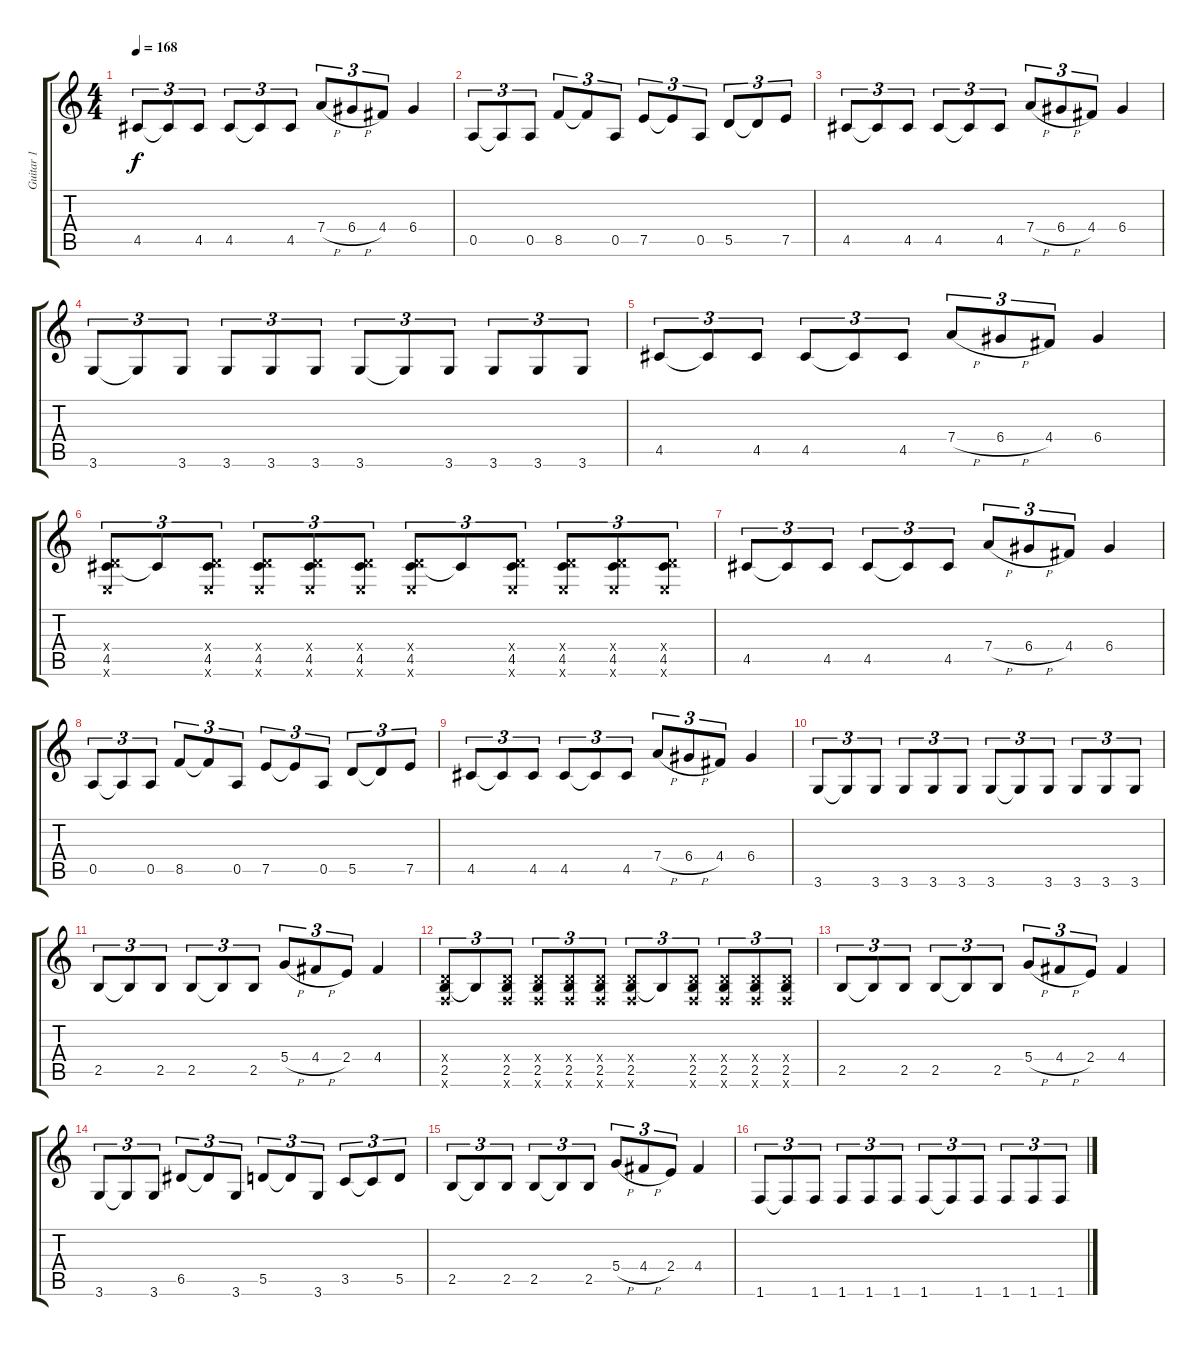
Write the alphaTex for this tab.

\track ("Guitar 1" "Guitar 1") {instrument overdrivenguitar}
\staff {score tabs}
\tuning (E4 B3 G3 D3 A2 E2) {hide}
\ts (4 4)
\tempo 168
\clef g2
\ks c
4.5.8{tu (3 2) dy f} 4.5{t}.8{tu (3 2)} 4.5.8{tu (3 2)} 4.5.8{tu (3 2)} 4.5{t}.8{tu (3 2)} 4.5.8{tu (3 2)} 7.4{h}.8{tu (3 2)} 6.4{h}.8{tu (3 2)} 4.4.8{tu (3 2)} 6.4.4 |
0.5.8{tu (3 2)} 0.5{t}.8{tu (3 2)} 0.5.8{tu (3 2)} 8.5.8{tu (3 2)} 8.5{t}.8{tu (3 2)} 0.5.8{tu (3 2)} 7.5.8{tu (3 2)} 7.5{t}.8{tu (3 2)} 0.5.8{tu (3 2)} 5.5.8{tu (3 2)} 5.5{t}.8{tu (3 2)} 7.5.8{tu (3 2)} |
4.5.8{tu (3 2)} 4.5{t}.8{tu (3 2)} 4.5.8{tu (3 2)} 4.5.8{tu (3 2)} 4.5{t}.8{tu (3 2)} 4.5.8{tu (3 2)} 7.4{h}.8{tu (3 2)} 6.4{h}.8{tu (3 2)} 4.4.8{tu (3 2)} 6.4.4 |
3.6.8{tu (3 2)} 3.6{t}.8{tu (3 2)} 3.6.8{tu (3 2)} 3.6.8{tu (3 2)} 3.6.8{tu (3 2)} 3.6.8{tu (3 2)} 3.6.8{tu (3 2)} 3.6{t}.8{tu (3 2)} 3.6.8{tu (3 2)} 3.6.8{tu (3 2)} 3.6.8{tu (3 2)} 3.6.8{tu (3 2)} |
4.5.8{tu (3 2)} 4.5{t}.8{tu (3 2)} 4.5.8{tu (3 2)} 4.5.8{tu (3 2)} 4.5{t}.8{tu (3 2)} 4.5.8{tu (3 2)} 7.4{h}.8{tu (3 2)} 6.4{h}.8{tu (3 2)} 4.4.8{tu (3 2)} 6.4.4 |
(0.4{x} 4.5 0.6{x}).8{tu (3 2)} 4.5{t}.8{tu (3 2)} (0.4{x} 4.5 0.6{x}).8{tu (3 2)} (0.4{x} 4.5 0.6{x}).8{tu (3 2)} (0.4{x} 4.5 0.6{x}).8{tu (3 2)} (0.4{x} 4.5 0.6{x}).8{tu (3 2)} (0.4{x} 4.5 0.6{x}).8{tu (3 2)} 4.5{t}.8{tu (3 2)} (0.4{x} 4.5 0.6{x}).8{tu (3 2)} (0.4{x} 4.5 0.6{x}).8{tu (3 2)} (0.4{x} 4.5 0.6{x}).8{tu (3 2)} (0.4{x} 4.5 0.6{x}).8{tu (3 2)} |
4.5.8{tu (3 2)} 4.5{t}.8{tu (3 2)} 4.5.8{tu (3 2)} 4.5.8{tu (3 2)} 4.5{t}.8{tu (3 2)} 4.5.8{tu (3 2)} 7.4{h}.8{tu (3 2)} 6.4{h}.8{tu (3 2)} 4.4.8{tu (3 2)} 6.4.4 |
0.5.8{tu (3 2)} 0.5{t}.8{tu (3 2)} 0.5.8{tu (3 2)} 8.5.8{tu (3 2)} 8.5{t}.8{tu (3 2)} 0.5.8{tu (3 2)} 7.5.8{tu (3 2)} 7.5{t}.8{tu (3 2)} 0.5.8{tu (3 2)} 5.5.8{tu (3 2)} 5.5{t}.8{tu (3 2)} 7.5.8{tu (3 2)} |
4.5.8{tu (3 2)} 4.5{t}.8{tu (3 2)} 4.5.8{tu (3 2)} 4.5.8{tu (3 2)} 4.5{t}.8{tu (3 2)} 4.5.8{tu (3 2)} 7.4{h}.8{tu (3 2)} 6.4{h}.8{tu (3 2)} 4.4.8{tu (3 2)} 6.4.4 |
3.6.8{tu (3 2)} 3.6{t}.8{tu (3 2)} 3.6.8{tu (3 2)} 3.6.8{tu (3 2)} 3.6.8{tu (3 2)} 3.6.8{tu (3 2)} 3.6.8{tu (3 2)} 3.6{t}.8{tu (3 2)} 3.6.8{tu (3 2)} 3.6.8{tu (3 2)} 3.6.8{tu (3 2)} 3.6.8{tu (3 2)} |
\section ("" "")
2.5.8{tu (3 2)} 2.5{t}.8{tu (3 2)} 2.5.8{tu (3 2)} 2.5.8{tu (3 2)} 2.5{t}.8{tu (3 2)} 2.5.8{tu (3 2)} 5.4{h}.8{tu (3 2)} 4.4{h}.8{tu (3 2)} 2.4.8{tu (3 2)} 4.4.4 |
(0.4{x} 2.5 1.6{x}).8{tu (3 2)} 2.5{t}.8{tu (3 2)} (0.4{x} 2.5 1.6{x}).8{tu (3 2)} (0.4{x} 2.5 1.6{x}).8{tu (3 2)} (0.4{x} 2.5 1.6{x}).8{tu (3 2)} (0.4{x} 2.5 1.6{x}).8{tu (3 2)} (0.4{x} 2.5 1.6{x}).8{tu (3 2)} 2.5{t}.8{tu (3 2)} (0.4{x} 2.5 1.6{x}).8{tu (3 2)} (0.4{x} 2.5 1.6{x}).8{tu (3 2)} (0.4{x} 2.5 1.6{x}).8{tu (3 2)} (0.4{x} 2.5 1.6{x}).8{tu (3 2)} |
2.5.8{tu (3 2)} 2.5{t}.8{tu (3 2)} 2.5.8{tu (3 2)} 2.5.8{tu (3 2)} 2.5{t}.8{tu (3 2)} 2.5.8{tu (3 2)} 5.4{h}.8{tu (3 2)} 4.4{h}.8{tu (3 2)} 2.4.8{tu (3 2)} 4.4.4 |
3.6.8{tu (3 2)} 3.6{t}.8{tu (3 2)} 3.6.8{tu (3 2)} 6.5.8{tu (3 2)} 6.5{t}.8{tu (3 2)} 3.6.8{tu (3 2)} 5.5.8{tu (3 2)} 5.5{t}.8{tu (3 2)} 3.6.8{tu (3 2)} 3.5.8{tu (3 2)} 3.5{t}.8{tu (3 2)} 5.5.8{tu (3 2)} |
2.5.8{tu (3 2)} 2.5{t}.8{tu (3 2)} 2.5.8{tu (3 2)} 2.5.8{tu (3 2)} 2.5{t}.8{tu (3 2)} 2.5.8{tu (3 2)} 5.4{h}.8{tu (3 2)} 4.4{h}.8{tu (3 2)} 2.4.8{tu (3 2)} 4.4.4 |
1.6.8{tu (3 2)} 1.6{t}.8{tu (3 2)} 1.6.8{tu (3 2)} 1.6.8{tu (3 2)} 1.6.8{tu (3 2)} 1.6.8{tu (3 2)} 1.6.8{tu (3 2)} 1.6{t}.8{tu (3 2)} 1.6.8{tu (3 2)} 1.6.8{tu (3 2)} 1.6.8{tu (3 2)} 1.6.8{tu (3 2)}
